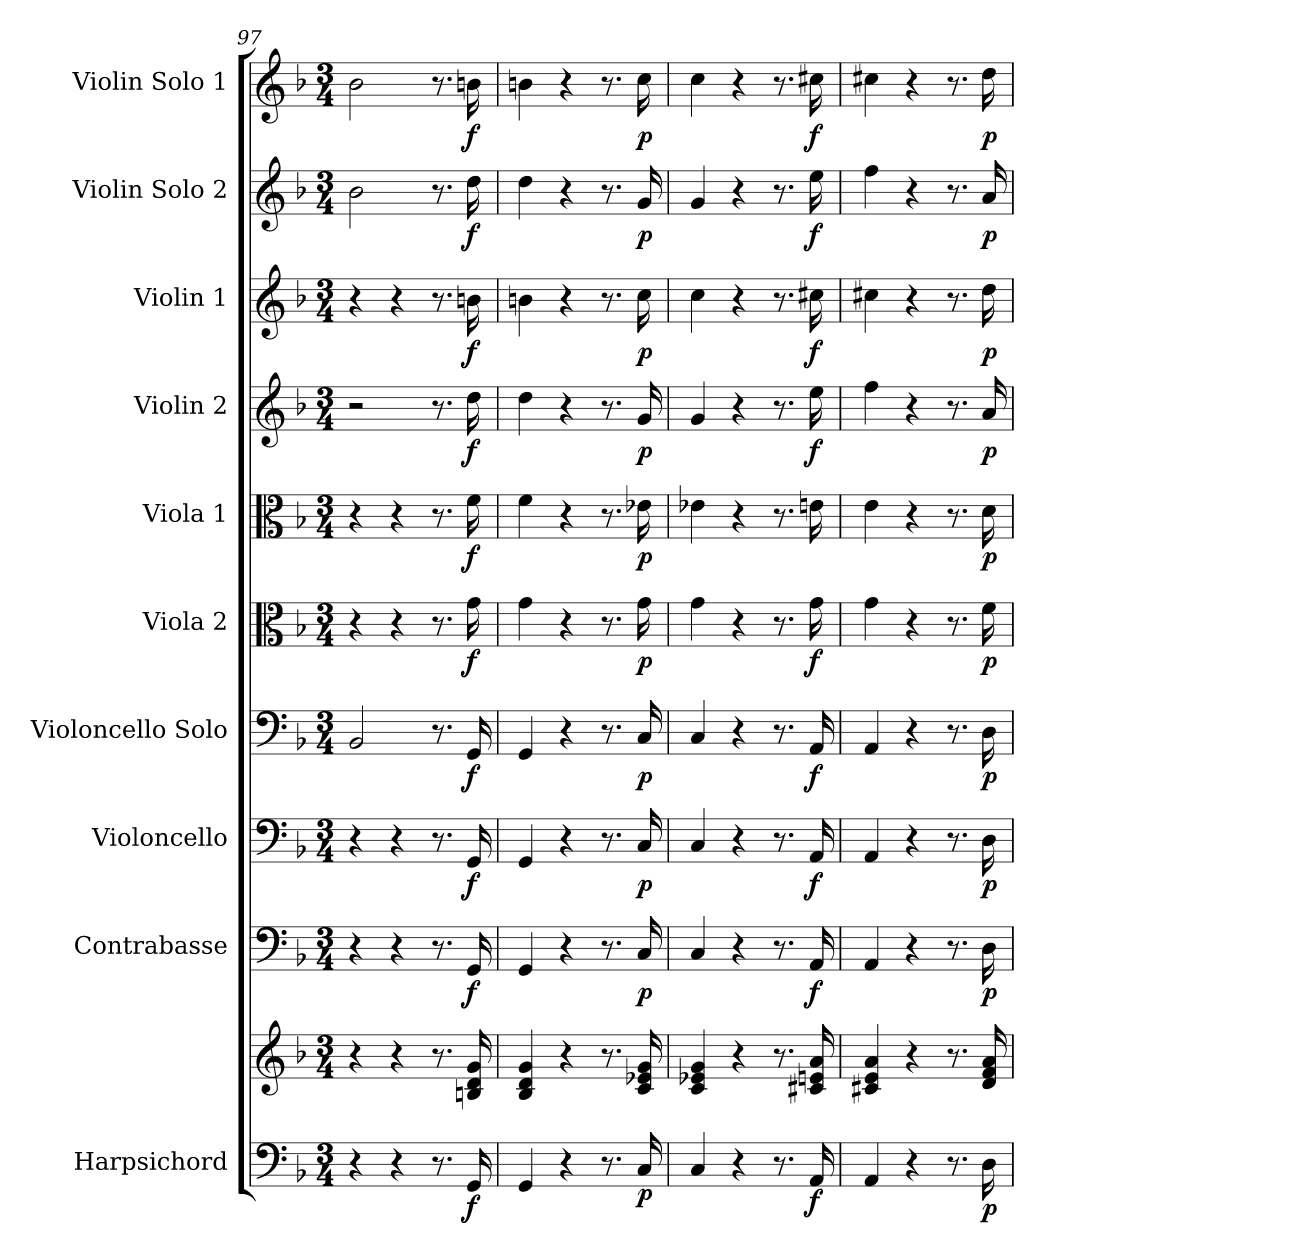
**kern	**kern	**dynam	**kern	**dynam	**kern	**dynam	**kern	**dynam	**kern	**dynam	**kern	**dynam	**kern	**dynam	**kern	**dynam	**kern	**dynam	**kern	**dynam
*part10	*part10	*part10	*part9	*part9	*part8	*part8	*part7	*part7	*part6	*part6	*part5	*part5	*part4	*part4	*part3	*part3	*part2	*part2	*part1	*part1
*staff11	*staff10	*staff10/11	*staff9	*staff9	*staff8	*staff8	*staff7	*staff7	*staff6	*staff6	*staff5	*staff5	*staff4	*staff4	*staff3	*staff3	*staff2	*staff2	*staff1	*staff1
*I"Harpsichord	*	*	*I"Contrabasse	*	*I"Violoncello	*	*I"Violoncello Solo	*	*I"Viola 2	*	*I"Viola 1	*	*I"Violin 2	*	*I"Violin 1	*	*I"Violin Solo 2	*	*I"Violin Solo 1	*
*I'Hch.	*	*	*I'Cbs.	*	*	*	*I'Vc.	*	*	*	*	*	*	*	*	*	*I'Vln.	*	*I'Vln.	*
*clefF4	*clefG2	*	*clefF4	*	*clefF4	*	*clefF4	*	*clefC3	*	*clefC3	*	*clefG2	*	*clefG2	*	*clefG2	*	*clefG2	*
*	*	*	*ITrd7c12	*	*	*	*	*	*	*	*	*	*	*	*	*	*	*	*	*
*k[b-]	*k[b-]	*	*k[b-]	*	*k[b-]	*	*k[b-]	*	*k[b-]	*	*k[b-]	*	*k[b-]	*	*k[b-]	*	*k[b-]	*	*k[b-]	*
*M3/4	*M3/4	*	*M3/4	*	*M3/4	*	*M3/4	*	*M3/4	*	*M3/4	*	*M3/4	*	*M3/4	*	*M3/4	*	*M3/4	*
=97	=97	=97	=97	=97	=97	=97	=97	=97	=97	=97	=97	=97	=97	=97	=97	=97	=97	=97	=97	=97
4r	4r	.	4r	.	4r	.	2BB-/	.	4r	.	4r	.	2r	.	4r	.	2b-\	.	2b-\	.
4r	4r	.	4r	.	4r	.	.	.	4r	.	4r	.	.	.	4r	.	.	.	.	.
8.r	8.r	.	8.r	.	8.r	.	8.r	.	8.r	.	8.r	.	8.r	.	8.r	.	8.r	.	8.r	.
!	!	!LO:DY:b=2	!	!LO:DY:b	!	!LO:DY:b	!	!LO:DY:b	!	!LO:DY:b	!	!LO:DY:b	!	!LO:DY:b	!	!LO:DY:b	!	!LO:DY:b	!	!LO:DY:b
16GG/	16Bn/ 16d/ 16g/	f	16GGG/	f	16GG/	f	16GG/	f	16g\	f	16f\	f	16dd\	f	16bn\	f	16dd\	f	16bn\	f
=98	=98	=98	=98	=98	=98	=98	=98	=98	=98	=98	=98	=98	=98	=98	=98	=98	=98	=98	=98	=98
4GG/	4B-/ 4d/ 4g/	.	4GGG/	.	4GG/	.	4GG/	.	4g\	.	4f\	.	4dd\	.	4bn\	.	4dd\	.	4bn\	.
4r	4r	.	4r	.	4r	.	4r	.	4r	.	4r	.	4r	.	4r	.	4r	.	4r	.
8.r	8.r	.	8.r	.	8.r	.	8.r	.	8.r	.	8.r	.	8.r	.	8.r	.	8.r	.	8.r	.
!	!	!LO:DY:b=2	!	!LO:DY:b	!	!LO:DY:b	!	!LO:DY:b	!	!LO:DY:b	!	!LO:DY:b	!	!LO:DY:b	!	!LO:DY:b	!	!LO:DY:b	!	!LO:DY:b
16C/	16c/ 16e-X/ 16g/	p	16CC/	p	16C/	p	16C/	p	16g\	p	16e-X\	p	16g/	p	16cc\	p	16g/	p	16cc\	p
=99	=99	=99	=99	=99	=99	=99	=99	=99	=99	=99	=99	=99	=99	=99	=99	=99	=99	=99	=99	=99
4C/	4c/ 4e-X/ 4g/	.	4CC/	.	4C/	.	4C/	.	4g\	.	4e-X\	.	4g/	.	4cc\	.	4g/	.	4cc\	.
4r	4r	.	4r	.	4r	.	4r	.	4r	.	4r	.	4r	.	4r	.	4r	.	4r	.
8.r	8.r	.	8.r	.	8.r	.	8.r	.	8.r	.	8.r	.	8.r	.	8.r	.	8.r	.	8.r	.
!	!	!LO:DY:b=2	!	!LO:DY:b	!	!LO:DY:b	!	!LO:DY:b	!	!LO:DY:b	!	!	!	!LO:DY:b	!	!LO:DY:b	!	!LO:DY:b	!	!LO:DY:b
16AA/	16c#X/ 16en/ 16a/	f	16AAA/	f	16AA/	f	16AA/	f	16g\	f	16en\	.	16ee\	f	16cc#X\	f	16ee\	f	16cc#X\	f
=100	=100	=100	=100	=100	=100	=100	=100	=100	=100	=100	=100	=100	=100	=100	=100	=100	=100	=100	=100	=100
4AA/	4c#X/ 4e/ 4a/	.	4AAA/	.	4AA/	.	4AA/	.	4g\	.	4e\	.	4ff\	.	4cc#X\	.	4ff\	.	4cc#X\	.
4r	4r	.	4r	.	4r	.	4r	.	4r	.	4r	.	4r	.	4r	.	4r	.	4r	.
8.r	8.r	.	8.r	.	8.r	.	8.r	.	8.r	.	8.r	.	8.r	.	8.r	.	8.r	.	8.r	.
!	!	!LO:DY:b=2	!	!LO:DY:b	!	!LO:DY:b	!	!LO:DY:b	!	!LO:DY:b	!	!LO:DY:b	!	!LO:DY:b	!	!LO:DY:b	!	!LO:DY:b	!	!LO:DY:b
16D\	16d/ 16f/ 16a/	p	16DD\	p	16D\	p	16D\	p	16f\	p	16d\	p	16a/	p	16dd\	p	16a/	p	16dd\	p
=	=	=	=	=	=	=	=	=	=	=	=	=	=	=	=	=	=	=	=	=
*-	*-	*-	*-	*-	*-	*-	*-	*-	*-	*-	*-	*-	*-	*-	*-	*-	*-	*-	*-	*-
